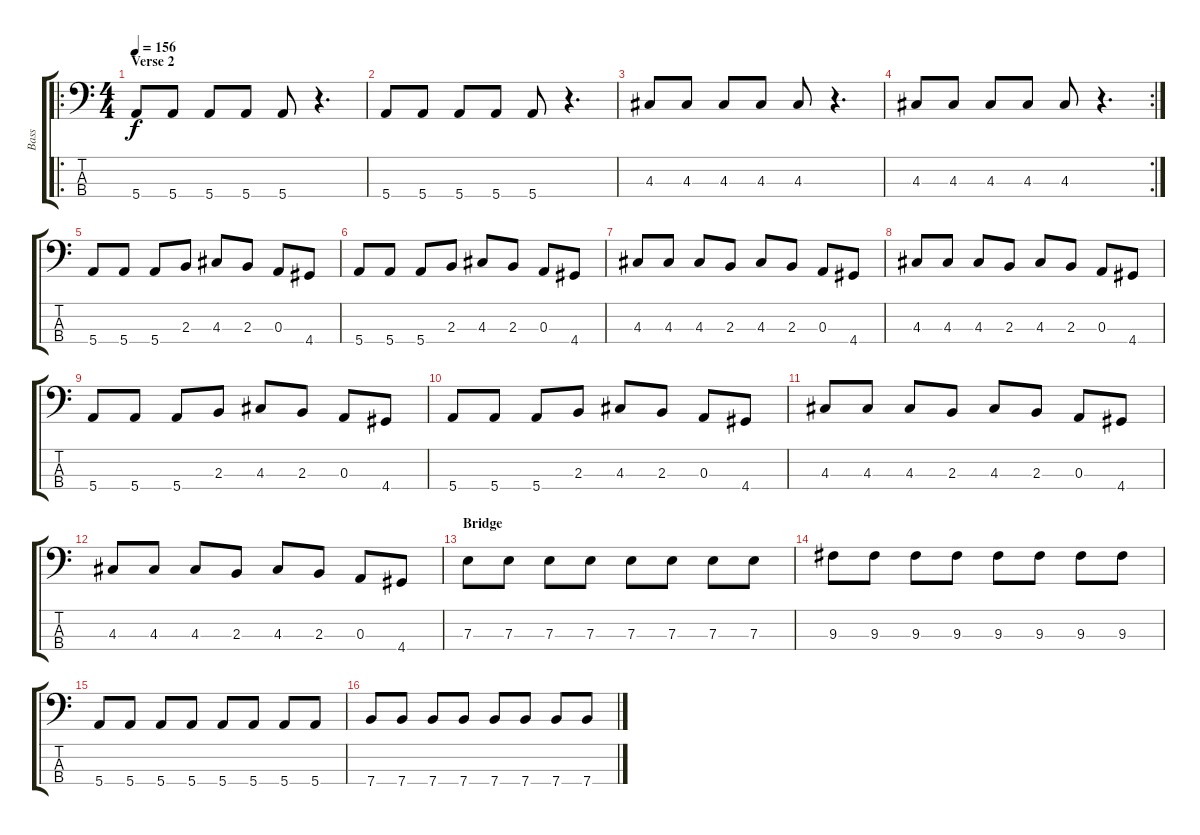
\track ("Bass" "Bass") {instrument synthbass2}
\staff {score tabs}
\tuning (G2 D2 A1 E1) {hide}
\ro
\ts (4 4)
\section ("" "Verse 2")
\tempo 156
\clef f4
\ks c
5.4.8{dy f} 5.4.8 5.4.8 5.4.8 5.4.8 r.4{d} |
5.4.8 5.4.8 5.4.8 5.4.8 5.4.8 r.4{d} |
4.3.8 4.3.8 4.3.8 4.3.8 4.3.8 r.4{d} |
\rc 2
4.3.8 4.3.8 4.3.8 4.3.8 4.3.8 r.4{d} |
5.4.8 5.4.8 5.4.8 2.3.8 4.3.8 2.3.8 0.3.8 4.4.8 |
5.4.8 5.4.8 5.4.8 2.3.8 4.3.8 2.3.8 0.3.8 4.4.8 |
4.3.8 4.3.8 4.3.8 2.3.8 4.3.8 2.3.8 0.3.8 4.4.8 |
4.3.8 4.3.8 4.3.8 2.3.8 4.3.8 2.3.8 0.3.8 4.4.8 |
5.4.8 5.4.8 5.4.8 2.3.8 4.3.8 2.3.8 0.3.8 4.4.8 |
5.4.8 5.4.8 5.4.8 2.3.8 4.3.8 2.3.8 0.3.8 4.4.8 |
4.3.8 4.3.8 4.3.8 2.3.8 4.3.8 2.3.8 0.3.8 4.4.8 |
4.3.8 4.3.8 4.3.8 2.3.8 4.3.8 2.3.8 0.3.8 4.4.8 |
\section ("" "Bridge")
7.3.8 7.3.8 7.3.8 7.3.8 7.3.8 7.3.8 7.3.8 7.3.8 |
9.3.8 9.3.8 9.3.8 9.3.8 9.3.8 9.3.8 9.3.8 9.3.8 |
5.4.8 5.4.8 5.4.8 5.4.8 5.4.8 5.4.8 5.4.8 5.4.8 |
7.4.8 7.4.8 7.4.8 7.4.8 7.4.8 7.4.8 7.4.8 7.4.8
